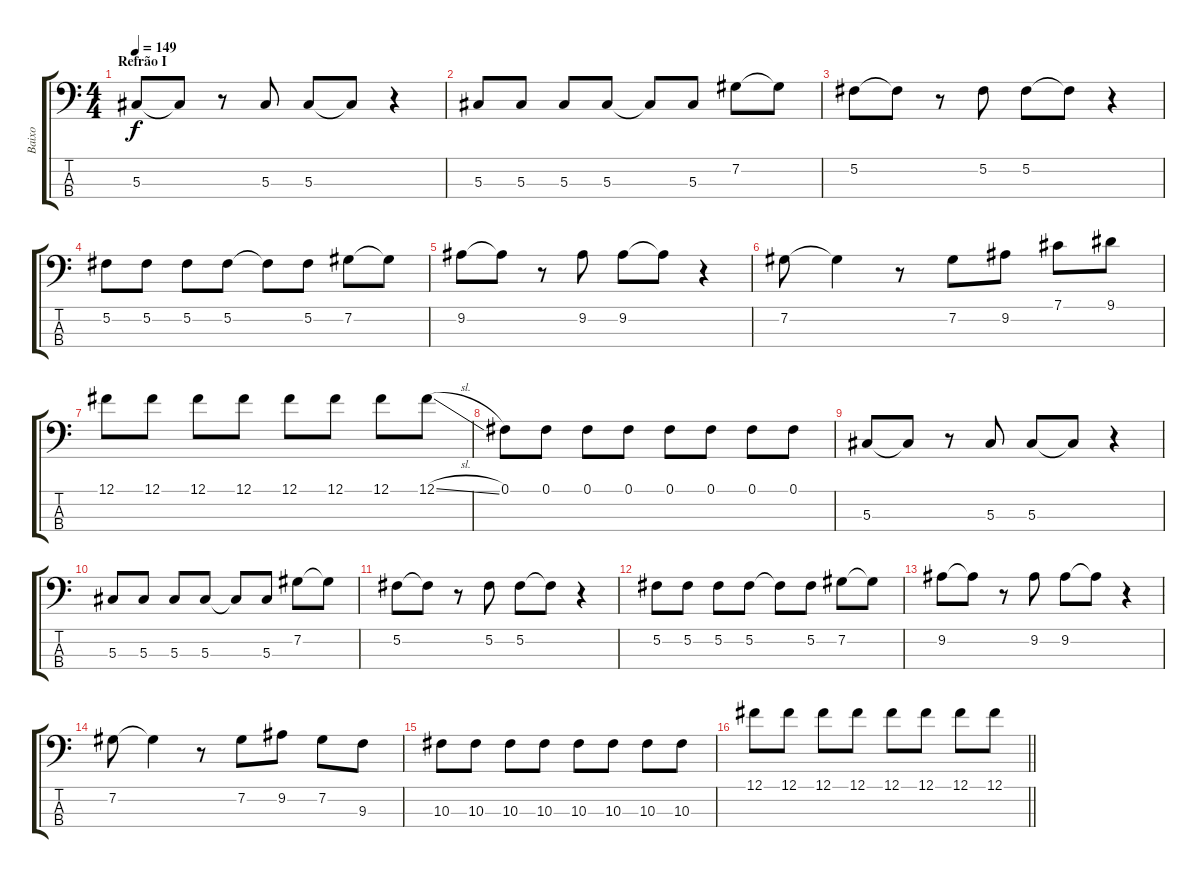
\track ("Baixo" "Baixo") {instrument electricbassfinger}
\staff {score tabs}
\tuning (Gb2 Db2 Ab1 Eb1) {hide}
\ts (4 4)
\section ("" "Refrão I")
\tempo 149
\clef f4
\ks c
5.3.8{dy f} 5.3{t}.8 r.8 5.3.8 5.3.8 5.3{t}.8 r.4 |
5.3.8 5.3.8 5.3.8 5.3.8 5.3{t}.8 5.3.8 7.2.8 7.2{t}.8 |
5.2.8 5.2{t}.8 r.8 5.2.8 5.2.8 5.2{t}.8 r.4 |
5.2.8 5.2.8 5.2.8 5.2.8 5.2{t}.8 5.2.8 7.2.8 7.2{t}.8 |
9.2.8 9.2{t}.8 r.8 9.2.8 9.2.8 9.2{t}.8 r.4 |
7.2.8 7.2{t}.4 r.8 7.2.8 9.2.8 7.1.8 9.1.8 |
12.1.8 12.1.8 12.1.8 12.1.8 12.1.8 12.1.8 12.1.8 12.1{sl}.8 |
0.1.8 0.1.8 0.1.8 0.1.8 0.1.8 0.1.8 0.1.8 0.1.8 |
5.3.8 5.3{t}.8 r.8 5.3.8 5.3.8 5.3{t}.8 r.4 |
5.3.8 5.3.8 5.3.8 5.3.8 5.3{t}.8 5.3.8 7.2.8 7.2{t}.8 |
5.2.8 5.2{t}.8 r.8 5.2.8 5.2.8 5.2{t}.8 r.4 |
5.2.8 5.2.8 5.2.8 5.2.8 5.2{t}.8 5.2.8 7.2.8 7.2{t}.8 |
9.2.8 9.2{t}.8 r.8 9.2.8 9.2.8 9.2{t}.8 r.4 |
7.2.8 7.2{t}.4 r.8 7.2.8 9.2.8 7.2.8 9.3.8 |
10.3.8 10.3.8 10.3.8 10.3.8 10.3.8 10.3.8 10.3.8 10.3.8 |
\barLineRight lightlight
12.1.8 12.1.8 12.1.8 12.1.8 12.1.8 12.1.8 12.1.8 12.1.8
